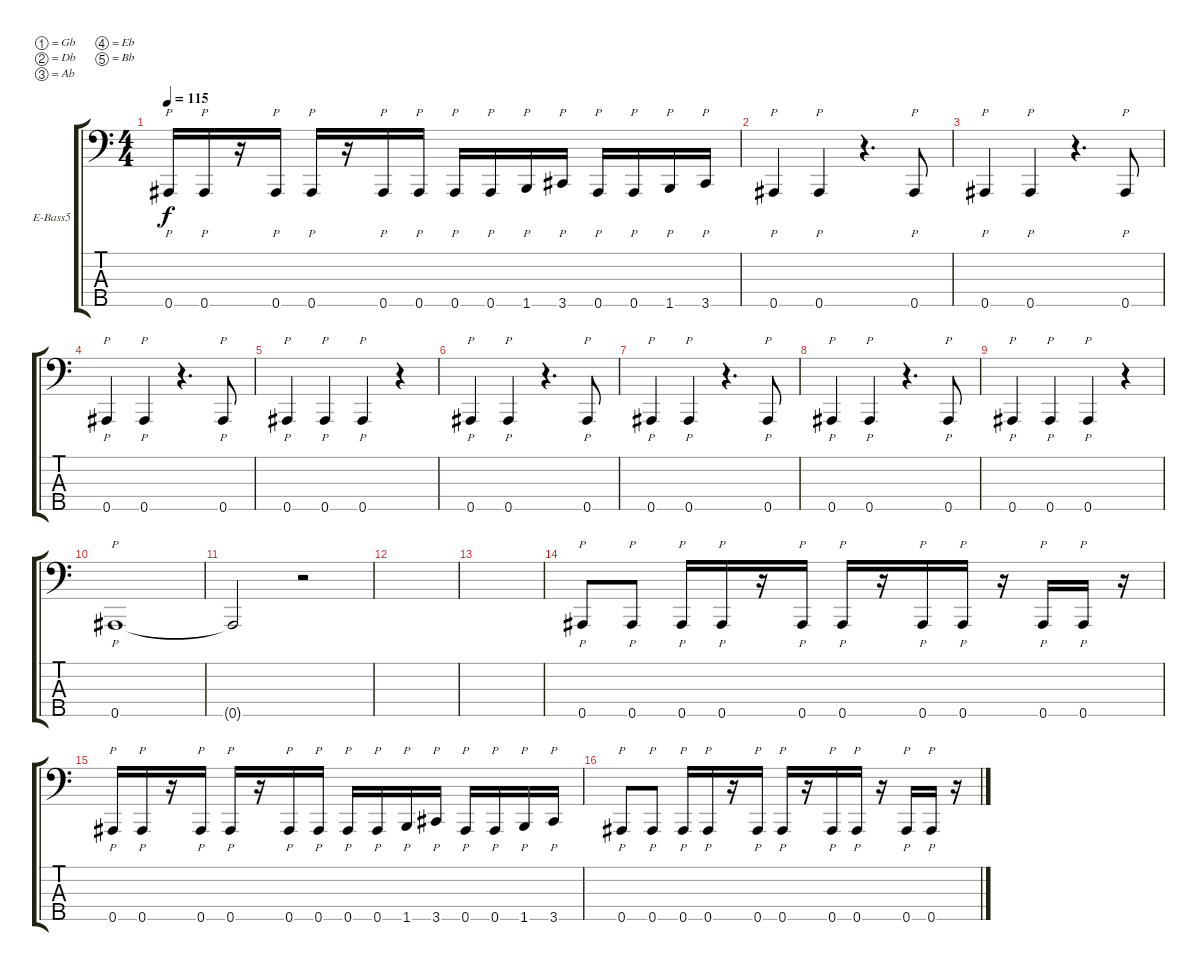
\bracketExtendMode groupsimilarinstruments
\firstSystemTrackNameOrientation horizontal
\otherSystemsTrackNameOrientation horizontal
\track ("Electric Bass" "E-Bass5") {instrument electricbassfinger}
\staff {score tabs}
\tuning (Gb2 Db2 Ab1 Eb1 Bb0)
\ts (4 4)
\tempo 115
\clef f4
\scale
0.333333
\ks c
0.5.16{p dy f} 0.5.16{p} r.16 0.5.16{p} 0.5.16{p} r.16 0.5.16{p} 0.5.16{p} 0.5.16{p} 0.5.16{p} 1.5.16{p} 3.5.16{p} 0.5.16{p} 0.5.16{p} 1.5.16{p} 3.5.16{p} |
\scale
0.333333 0.5.4{p} 0.5.4{p} r.4{d} 0.5.8{p} |
\scale
0.333333 0.5.4{p} 0.5.4{p} r.4{d} 0.5.8{p} |
\scale
0.333333 0.5.4{p} 0.5.4{p} r.4{d} 0.5.8{p} |
\scale
0.333333 0.5.4{p} 0.5.4{p} 0.5.4{p} r.4 |
\scale
0.333333 0.5.4{p} 0.5.4{p} r.4{d} 0.5.8{p} |
\scale
0.333333 0.5.4{p} 0.5.4{p} r.4{d} 0.5.8{p} |
\scale
0.333333 0.5.4{p} 0.5.4{p} r.4{d} 0.5.8{p} |
\scale
0.333333 0.5.4{p} 0.5.4{p} 0.5.4{p} r.4 |
\scale
0.333333 0.5.1{p} |
\scale
0.333333 0.5{t}.2 r.2 |
\scale
0.333333 |
\scale
0.333333 |
\scale
0.333333 0.5.8{p} 0.5.8{p} 0.5.16{p} 0.5.16{p} r.16 0.5.16{p} 0.5.16{p} r.16 0.5.16{p} 0.5.16{p} r.16 0.5.16{p} 0.5.16{p} r.16 |
\scale
0.333333 0.5.16{p} 0.5.16{p} r.16 0.5.16{p} 0.5.16{p} r.16 0.5.16{p} 0.5.16{p} 0.5.16{p} 0.5.16{p} 1.5.16{p} 3.5.16{p} 0.5.16{p} 0.5.16{p} 1.5.16{p} 3.5.16{p} |
\scale
0.333333 0.5.8{p} 0.5.8{p} 0.5.16{p} 0.5.16{p} r.16 0.5.16{p} 0.5.16{p} r.16 0.5.16{p} 0.5.16{p} r.16 0.5.16{p} 0.5.16{p} r.16
